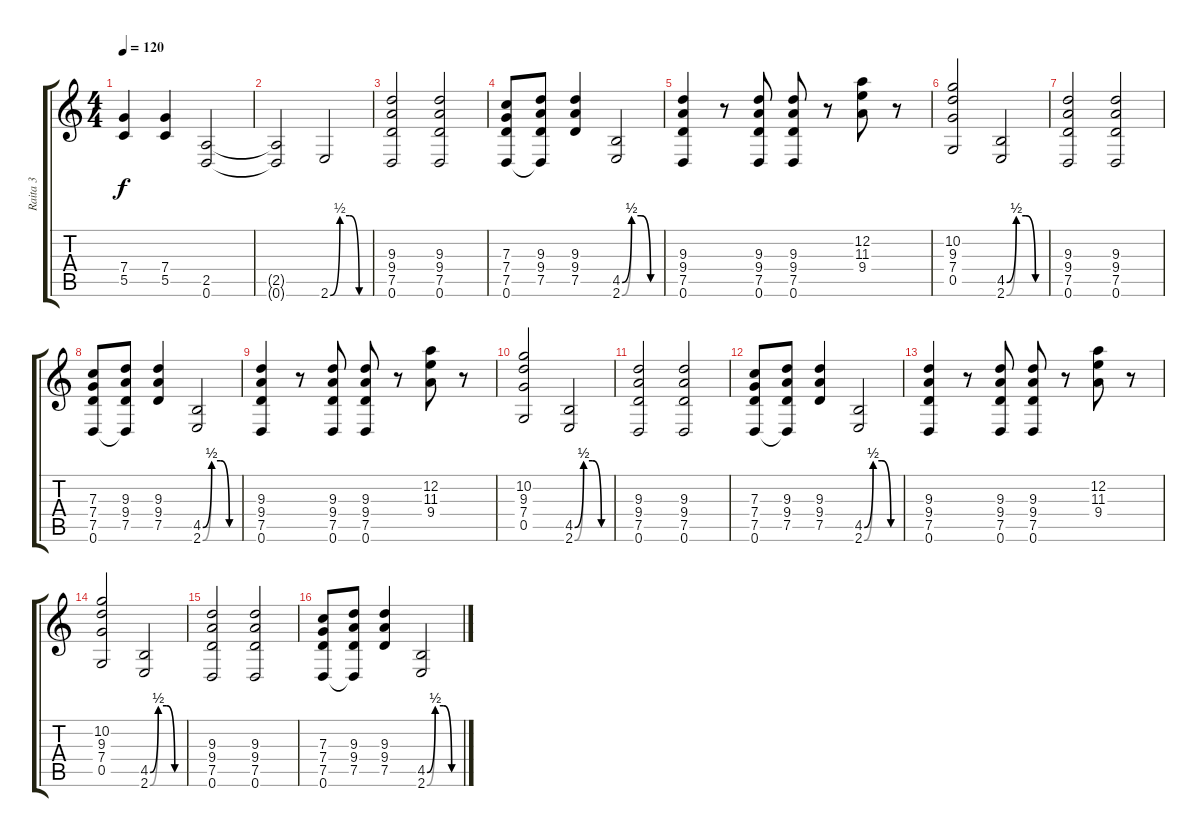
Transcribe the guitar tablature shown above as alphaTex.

\track ("Raita 3" "Raita 3") {instrument distortionguitar}
\staff {score tabs}
\tuning (D4 A3 F3 C3 G2 D2) {hide}
\ts (4 4)
\tempo 120
\clef g2
\ks c
(7.4 5.5).4{dy f} (7.4 5.5).4 (2.5 0.6).2 |
(2.5{t} 0.6{t}).2 2.6{be (custom 0 0 15 2 30 2 45 0 60 0)}.2 |
(9.3 9.4 7.5 0.6).2 (9.3 9.4 7.5 0.6).2 |
(7.3 7.4 7.5 0.6).8 (9.3 9.4 7.5 0.6{t}).8 (9.3 9.4 7.5).4 (4.5{be (custom 0 0 15 2 30 2 45 0 60 0)} 2.6{be (custom 0 0 15 2 30 2 45 0 60 0)}).2 |
(9.3 9.4 7.5 0.6).4 r.8 (9.3 9.4 7.5 0.6).8 (9.3 9.4 7.5 0.6).8 r.8 (12.2 11.3 9.4).8 r.8 |
(10.2 9.3 7.4 0.5).2 (4.5{be (custom 0 0 15 2 30 2 45 0 60 0)} 2.6{be (custom 0 0 15 2 30 2 45 0 60 0)}).2 |
(9.3 9.4 7.5 0.6).2 (9.3 9.4 7.5 0.6).2 |
(7.3 7.4 7.5 0.6).8 (9.3 9.4 7.5 0.6{t}).8 (9.3 9.4 7.5).4 (4.5{be (custom 0 0 15 2 30 2 45 0 60 0)} 2.6{be (custom 0 0 15 2 30 2 45 0 60 0)}).2 |
(9.3 9.4 7.5 0.6).4 r.8 (9.3 9.4 7.5 0.6).8 (9.3 9.4 7.5 0.6).8 r.8 (12.2 11.3 9.4).8 r.8 |
(10.2 9.3 7.4 0.5).2 (4.5{be (custom 0 0 15 2 30 2 45 0 60 0)} 2.6{be (custom 0 0 15 2 30 2 45 0 60 0)}).2 |
(9.3 9.4 7.5 0.6).2 (9.3 9.4 7.5 0.6).2 |
(7.3 7.4 7.5 0.6).8 (9.3 9.4 7.5 0.6{t}).8 (9.3 9.4 7.5).4 (4.5{be (custom 0 0 15 2 30 2 45 0 60 0)} 2.6{be (custom 0 0 15 2 30 2 45 0 60 0)}).2 |
(9.3 9.4 7.5 0.6).4 r.8 (9.3 9.4 7.5 0.6).8 (9.3 9.4 7.5 0.6).8 r.8 (12.2 11.3 9.4).8 r.8 |
(10.2 9.3 7.4 0.5).2 (4.5{be (custom 0 0 15 2 30 2 45 0 60 0)} 2.6{be (custom 0 0 15 2 30 2 45 0 60 0)}).2 |
(9.3 9.4 7.5 0.6).2 (9.3 9.4 7.5 0.6).2 |
(7.3 7.4 7.5 0.6).8 (9.3 9.4 7.5 0.6{t}).8 (9.3 9.4 7.5).4 (4.5{be (custom 0 0 15 2 30 2 45 0 60 0)} 2.6{be (custom 0 0 15 2 30 2 45 0 60 0)}).2
